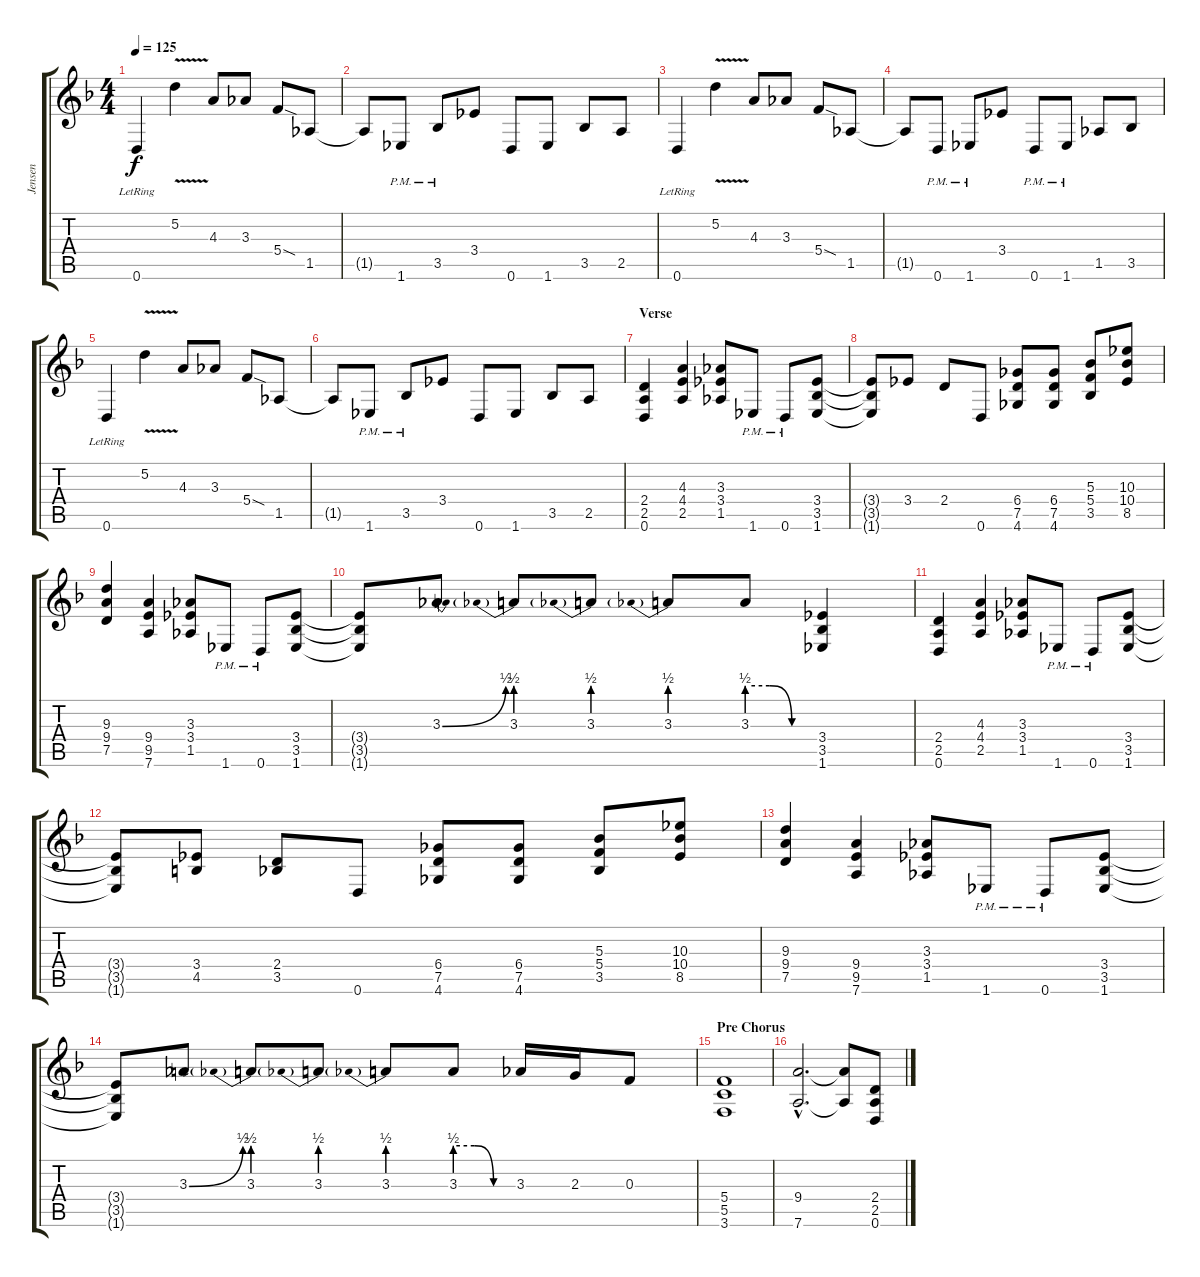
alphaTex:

\track ("Jensen" "Jensen") {instrument distortionguitar}
\staff {score tabs}
\tuning (D4 A3 F3 C3 G2 D2) {hide}
\ts (4 4)
\tempo 125
\clef g2
\ks dminor
0.6{lr}.4{dy f} 5.2{v}.4 4.3.8 3.3.8 5.4{sod}.8 1.5.8 |
1.5{t}.8 1.6{pm}.8 3.5{pm}.8 3.4.8 0.6.8 1.6.8 3.5.8 2.5.8 |
0.6{lr}.4 5.2{v}.4 4.3.8 3.3.8 5.4{sod}.8 1.5.8 |
1.5{t}.8 0.6{pm}.8 1.6{pm}.8 3.4.8 0.6{pm}.8 1.6{pm}.8 1.5.8 3.5.8 |
0.6{lr}.4 5.2{v}.4 4.3.8 3.3.8 5.4{sod}.8 1.5.8 |
1.5{t}.8 1.6{pm}.8 3.5{pm}.8 3.4.8 0.6.8 1.6.8 3.5.8 2.5.8 |
\section ("" "Verse")
(2.4 2.5 0.6).4 (4.3 4.4 2.5).4 (3.3 3.4 1.5).8 1.6{pm}.8 0.6{pm}.8 (3.4 3.5 1.6).8 |
(3.4{t} 3.5{t} 1.6{t}).8 3.4.8 2.4.8 0.6.8 (6.4 7.5 4.6).8 (6.4 7.5 4.6).8 (5.3 5.4 3.5).8 (10.3 10.4 8.5).8 |
(9.3 9.4 7.5).4 (9.4 9.5 7.6).4 (3.3 3.4 1.5).8 1.6{pm}.8 0.6{pm}.8 (3.4 3.5 1.6).8 |
(3.4{t} 3.5{t} 1.6{t}).8 3.3{be (bend 0 0 60 2)}.8 3.3{be (prebend 0 2 60 2)}.8 3.3{be (prebend 0 2 60 2)}.8 3.3{be (prebend 0 2 60 2)}.8 3.3{be (custom 0 2 20 2 40 0 60 0)}.8 (3.4 3.5 1.6).4 |
(2.4 2.5 0.6).4 (4.3 4.4 2.5).4 (3.3 3.4 1.5).8 1.6{pm}.8 0.6{pm}.8 (3.4 3.5 1.6).8 |
(3.4{t} 3.5{t} 1.6{t}).8 (3.4 4.5).8 (2.4 3.5).8 0.6.8 (6.4 7.5 4.6).8 (6.4 7.5 4.6).8 (5.3 5.4 3.5).8 (10.3 10.4 8.5).8 |
(9.3 9.4 7.5).4 (9.4 9.5 7.6).4 (3.3 3.4 1.5).8 1.6{pm}.8 0.6{pm}.8 (3.4 3.5 1.6).8 |
(3.4{t} 3.5{t} 1.6{t}).8 3.3{be (bend 0 0 60 2)}.8 3.3{be (prebend 0 2 60 2)}.8 3.3{be (prebend 0 2 60 2)}.8 3.3{be (prebend 0 2 60 2)}.8 3.3{be (custom 0 2 20 2 40 0 60 0)}.8 3.3.16 2.3.16 0.3.8 |
\section ("" "Pre Chorus")
(5.4 5.5 3.6).1 |
(9.4{hac} 7.6{hac}).2{d} (9.4{t} 7.6{t}).8 (2.4 2.5 0.6).8
